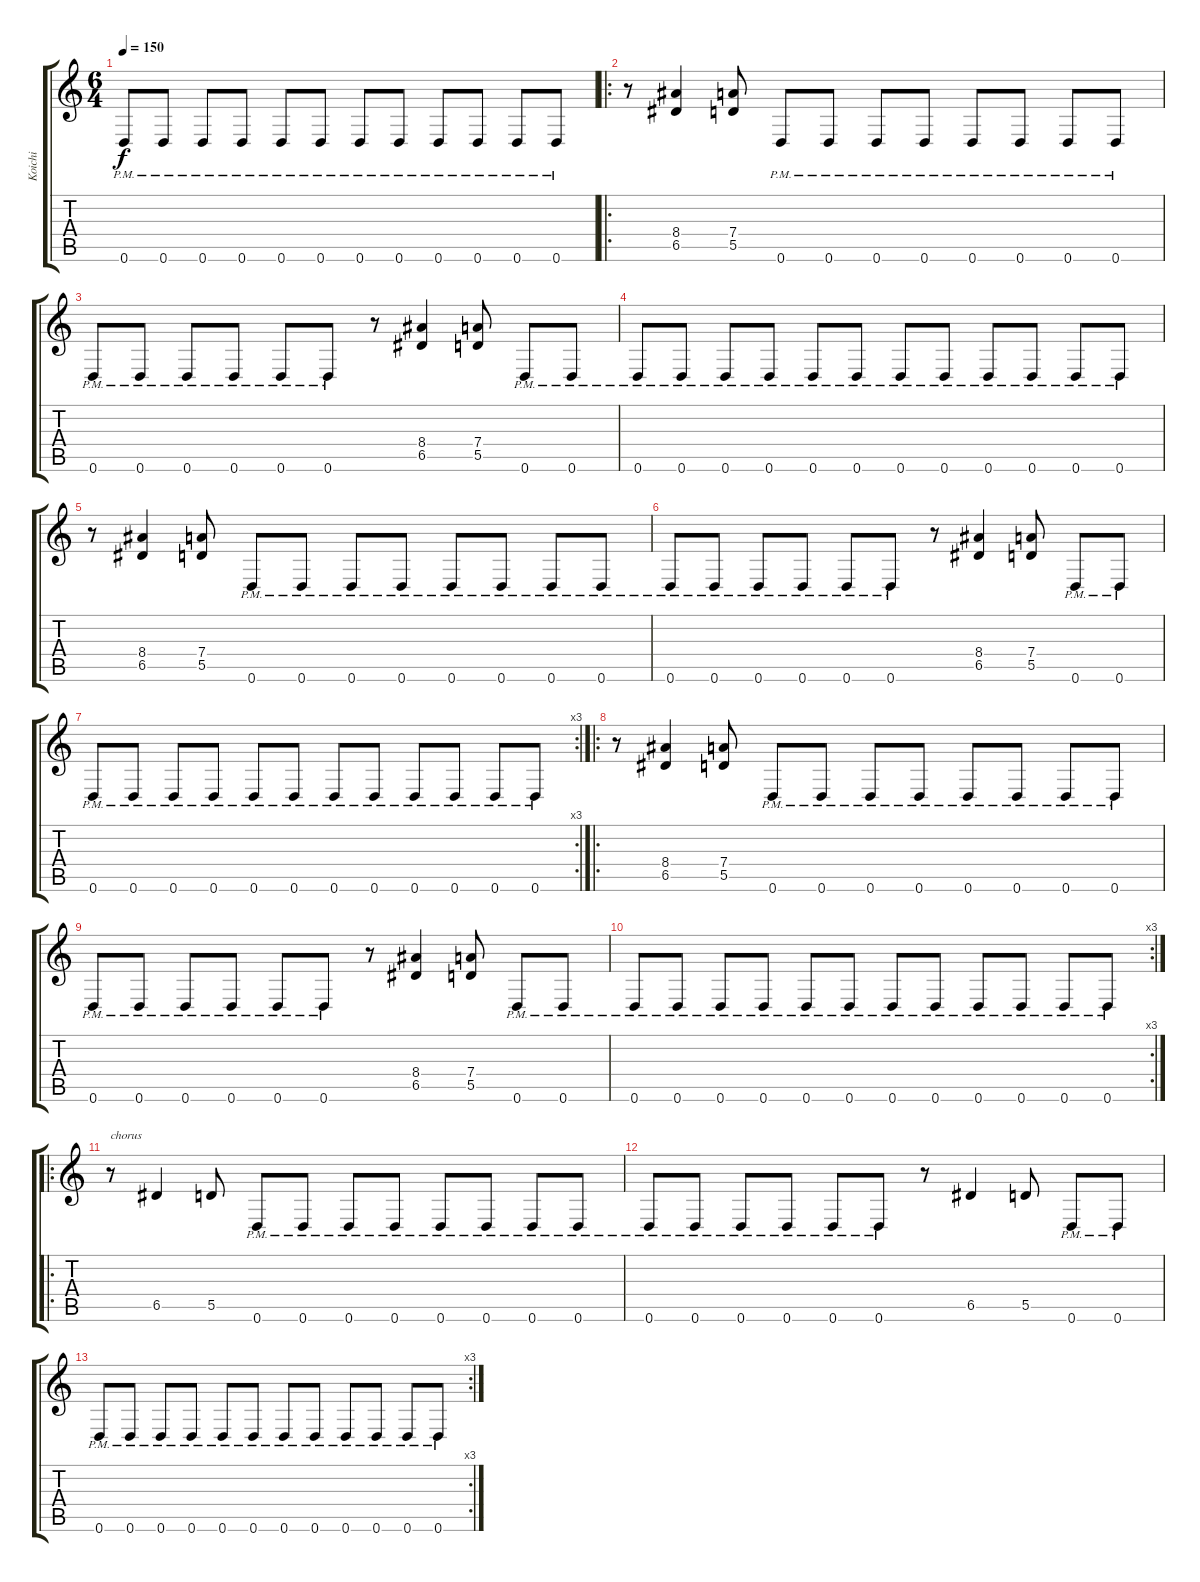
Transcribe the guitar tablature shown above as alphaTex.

\track ("Koichi" "Koichi") {instrument distortionguitar}
\staff {score tabs}
\tuning (E4 B3 G3 D3 A2 D2) {hide}
\ts (6 4)
\tempo 150
\clef g2
\ks c
0.6{pm}.8{dy f} 0.6{pm}.8 0.6{pm}.8 0.6{pm}.8 0.6{pm}.8 0.6{pm}.8 0.6{pm}.8 0.6{pm}.8 0.6{pm}.8 0.6{pm}.8 0.6{pm}.8 0.6{pm}.8 |
\ro
r.8 (8.4 6.5).4 (7.4 5.5).8 0.6{pm}.8 0.6{pm}.8 0.6{pm}.8 0.6{pm}.8 0.6{pm}.8 0.6{pm}.8 0.6{pm}.8 0.6{pm}.8 |
0.6{pm}.8 0.6{pm}.8 0.6{pm}.8 0.6{pm}.8 0.6{pm}.8 0.6{pm}.8 r.8 (8.4 6.5).4 (7.4 5.5).8 0.6{pm}.8 0.6{pm}.8 |
0.6{pm}.8 0.6{pm}.8 0.6{pm}.8 0.6{pm}.8 0.6{pm}.8 0.6{pm}.8 0.6{pm}.8 0.6{pm}.8 0.6{pm}.8 0.6{pm}.8 0.6{pm}.8 0.6{pm}.8 |
r.8 (8.4 6.5).4 (7.4 5.5).8 0.6{pm}.8 0.6{pm}.8 0.6{pm}.8 0.6{pm}.8 0.6{pm}.8 0.6{pm}.8 0.6{pm}.8 0.6{pm}.8 |
0.6{pm}.8 0.6{pm}.8 0.6{pm}.8 0.6{pm}.8 0.6{pm}.8 0.6{pm}.8 r.8 (8.4 6.5).4 (7.4 5.5).8 0.6{pm}.8 0.6{pm}.8 |
\rc 3
0.6{pm}.8 0.6{pm}.8 0.6{pm}.8 0.6{pm}.8 0.6{pm}.8 0.6{pm}.8 0.6{pm}.8 0.6{pm}.8 0.6{pm}.8 0.6{pm}.8 0.6{pm}.8 0.6{pm}.8 |
\ro
r.8 (8.4 6.5).4 (7.4 5.5).8 0.6{pm}.8 0.6{pm}.8 0.6{pm}.8 0.6{pm}.8 0.6{pm}.8 0.6{pm}.8 0.6{pm}.8 0.6{pm}.8 |
0.6{pm}.8 0.6{pm}.8 0.6{pm}.8 0.6{pm}.8 0.6{pm}.8 0.6{pm}.8 r.8 (8.4 6.5).4 (7.4 5.5).8 0.6{pm}.8 0.6{pm}.8 |
\rc 3
0.6{pm}.8 0.6{pm}.8 0.6{pm}.8 0.6{pm}.8 0.6{pm}.8 0.6{pm}.8 0.6{pm}.8 0.6{pm}.8 0.6{pm}.8 0.6{pm}.8 0.6{pm}.8 0.6{pm}.8 |
\ro
r.8{txt "chorus"} 6.5.4 5.5.8 0.6{pm}.8 0.6{pm}.8 0.6{pm}.8 0.6{pm}.8 0.6{pm}.8 0.6{pm}.8 0.6{pm}.8 0.6{pm}.8 |
0.6{pm}.8 0.6{pm}.8 0.6{pm}.8 0.6{pm}.8 0.6{pm}.8 0.6{pm}.8 r.8 6.5.4 5.5.8 0.6{pm}.8 0.6{pm}.8 |
\rc 3
0.6{pm}.8 0.6{pm}.8 0.6{pm}.8 0.6{pm}.8 0.6{pm}.8 0.6{pm}.8 0.6{pm}.8 0.6{pm}.8 0.6{pm}.8 0.6{pm}.8 0.6{pm}.8 0.6{pm}.8
